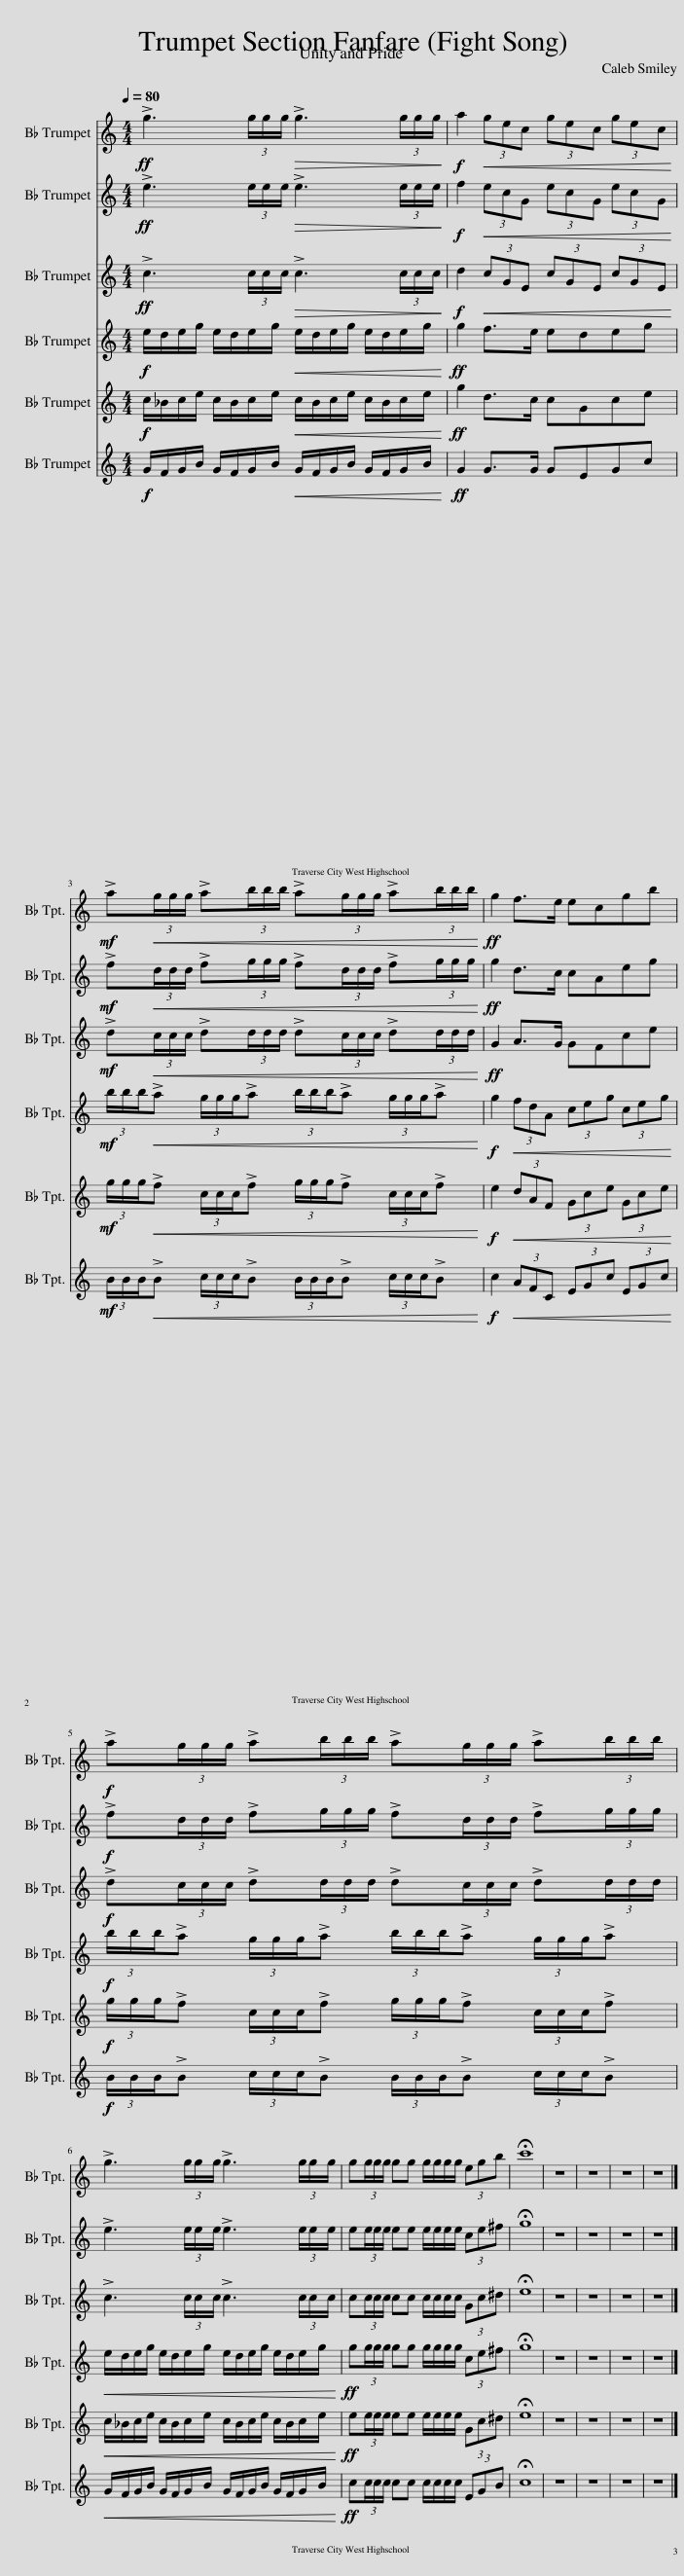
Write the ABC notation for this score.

X:1
%%score 1 2 3 4 5 6
L:1/8
Q:1/4=80
M:4/4
I:linebreak $
K:none
V:1 treble transpose=-2
V:2 treble transpose=-2
V:3 treble transpose=-2
V:4 treble transpose=-2
V:5 treble transpose=-2
V:6 treble transpose=-2
V:1
[K:C]!ff! !>!g3 (3g/g/g/!>(! !>!g3 (3g/g/g/!>)! |!f! a2!<(! (3gec (3gec (3gec!<)! |$!mf! !>!a!<(!(3g/g/g/ !>!a(3b/b/b/ !>!a(3g/g/g/ !>!a(3b/b/b/!<)! |!ff! g2 f>e ecgb |$!f! !>!a(3g/g/g/ !>!a(3b/b/b/ !>!a(3g/g/g/ !>!a(3b/b/b/ |$ %5
 !>!g3 (3g/g/g/ !>!g3 (3g/g/g/ | g(3g/g/g/ gg g/g/g/g/ (3egb | !fermata!c'8 | z8 | z8 | %10
 z8 | z8 |] %12
V:2
[K:C]!ff! !>!e3 (3e/e/e/!>(! !>!e3 (3e/e/e/!>)! |!f! f2!<(! (3ecG (3ecG (3ecG!<)! |$!mf! !>!f!<(!(3d/d/d/ !>!f(3g/g/g/ !>!f(3d/d/d/ !>!f(3g/g/g/!<)! |!ff! g2 d>c cAeg |$!f! !>!f(3d/d/d/ !>!f(3g/g/g/ !>!f(3d/d/d/ !>!f(3g/g/g/ |$ %5
 !>!e3 (3e/e/e/ !>!e3 (3e/e/e/ | e(3e/e/e/ ee e/e/e/e/ (3ce^f | !fermata!g8 | z8 | z8 | %10
 z8 | z8 |] %12
V:3
[K:C]!ff! !>!c3 (3c/c/c/!>(! !>!c3 (3c/c/c/!>)! |!f! d2!<(! (3cGE (3cGE (3cGE!<)! |$!mf! !>!d!<(!(3c/c/c/ !>!d(3d/d/d/ !>!d(3c/c/c/ !>!d(3d/d/d/!<)! |!ff! G2 A>G GFce |$!f! !>!d(3c/c/c/ !>!d(3d/d/d/ !>!d(3c/c/c/ !>!d(3d/d/d/ |$ %5
 !>!c3 (3c/c/c/ !>!c3 (3c/c/c/ | c(3c/c/c/ cc c/c/c/c/ (3Gc^d | !fermata!e8 | z8 | z8 | %10
 z8 | z8 |] %12
V:4
[K:C]!f! e/d/e/g/ e/d/e/g/!<(! e/d/e/g/ e/d/e/g/!<)! |!ff! g2 f>e edeg |$!mf! (3b/b/b/!<(!!>!a (3g/g/g/!>!a (3b/b/b/!>!a (3g/g/g/!>!a!<)! |!f! g2!<(! (3fdA (3ceg (3ceg!<)! |$!f! (3b/b/b/!>!a (3g/g/g/!>!a (3b/b/b/!>!a (3g/g/g/!>!a |$ %5
!<(! e/d/e/g/ e/d/e/g/ e/d/e/g/ e/d/e/g/!<)! |!ff! g(3g/g/g/ gg g/g/g/g/ (3ce^f | !fermata!g8 | z8 | z8 | %10
 z8 | z8 |] %12
V:5
[K:C]!f! c/_B/c/e/ c/B/c/e/!<(! c/B/c/e/ c/B/c/e/!<)! |!ff! g2 d>c cGce |$!mf! (3g/g/g/!<(!!>!f (3c/c/c/!>!f (3g/g/g/!>!f (3c/c/c/!>!f!<)! |!f! e2!<(! (3dAF (3Gce (3Gce!<)! |$!f! (3g/g/g/!>!f (3c/c/c/!>!f (3g/g/g/!>!f (3c/c/c/!>!f |$ %5
!<(! c/_B/c/e/ c/B/c/e/ c/B/c/e/ c/B/c/e/!<)! |!ff! e(3e/e/e/ ee e/e/e/e/ (3Gc^d | !fermata!e8 | z8 | z8 | %10
 z8 | z8 |] %12
V:6
[K:C]!f! G/F/G/B/ G/F/G/B/!<(! G/F/G/B/ G/F/G/B/!<)! |!ff! G2 G>G GEGc |$!mf! (3B/B/B/!<(!!>!B (3c/c/c/!>!B (3B/B/B/!>!B (3c/c/c/!>!B!<)! |!f! c2!<(! (3AFC (3EGc (3EGc!<)! |$!f! (3B/B/B/!>!B (3c/c/c/!>!B (3B/B/B/!>!B (3c/c/c/!>!B |$ %5
!<(! G/F/G/B/ G/F/G/B/ G/F/G/B/ G/F/G/B/!<)! |!ff! c(3c/c/c/ cc c/c/c/c/ (3EGB | !fermata!c8 | z8 | z8 | %10
 z8 | z8 |] %12
